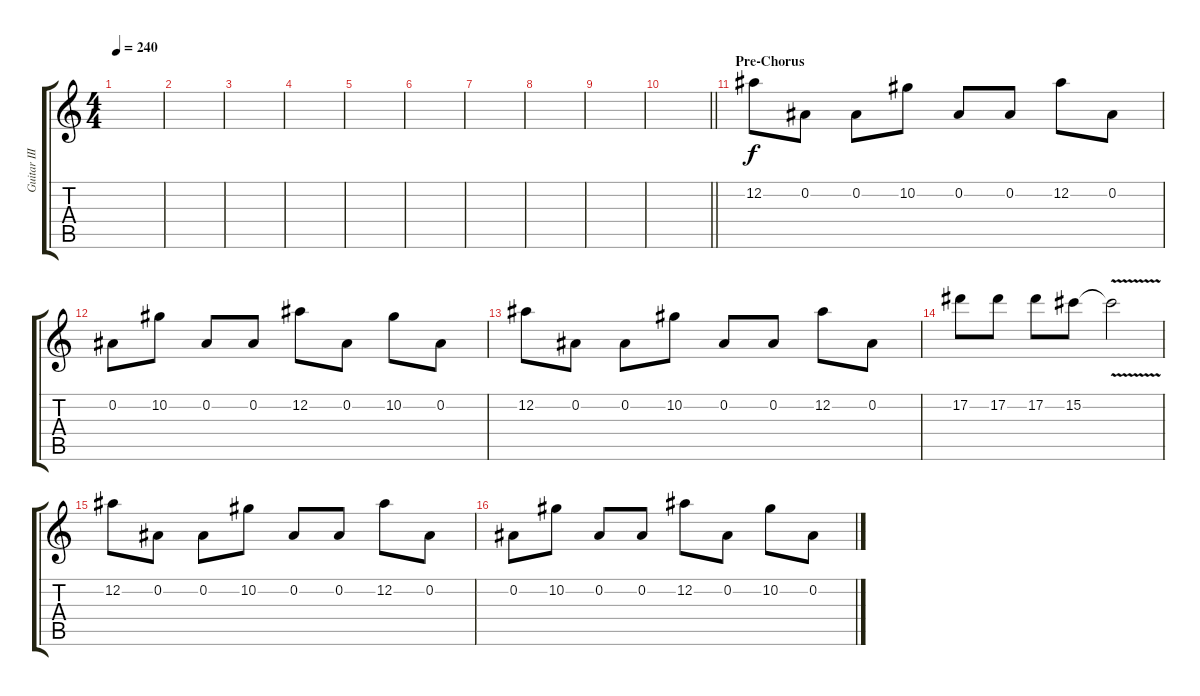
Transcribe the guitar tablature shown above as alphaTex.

\track ("Guitar III" "Guitar III") {instrument overdrivenguitar}
\staff {score tabs}
\tuning (Eb4 Bb3 Gb3 Db3 Ab2 Eb2) {hide}
\ts (4 4)
\tempo 240
\clef g2
\ks c
|
|
|
|
|
|
|
|
|
\barLineRight lightlight
|
\section ("" "Pre-Chorus")
12.2.8 0.2.8 0.2.8 10.2.8 0.2.8 0.2.8 12.2.8 0.2.8 |
0.2.8 10.2.8 0.2.8 0.2.8 12.2.8 0.2.8 10.2.8 0.2.8 |
12.2.8 0.2.8 0.2.8 10.2.8 0.2.8 0.2.8 12.2.8 0.2.8 |
17.2.8 17.2.8 17.2.8 15.2.8 15.2{v t}.2 |
12.2.8 0.2.8 0.2.8 10.2.8 0.2.8 0.2.8 12.2.8 0.2.8 |
0.2.8 10.2.8 0.2.8 0.2.8 12.2.8 0.2.8 10.2.8 0.2.8
